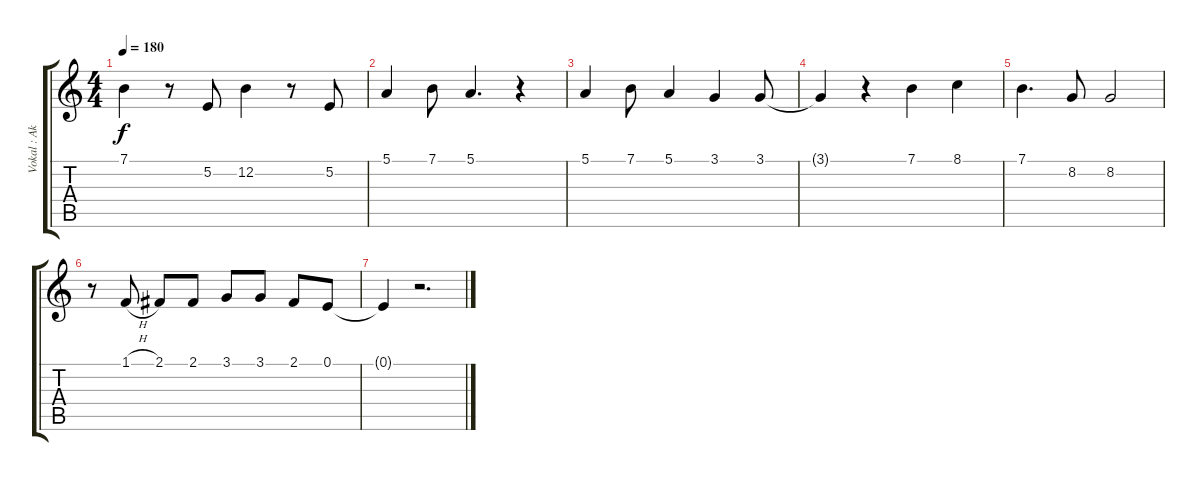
\track ("Vokal : Akiyama Mio" "Vokal : Ak") {instrument clarinet}
\staff {score tabs}
\tuning (E4 B3 G3 D3 A2 E2) {hide}
\ts (4 4)
\tempo 180
\clef g2
\ks c
7.1.4{dy f} r.8 5.2.8 12.2.4 r.8 5.2.8 |
5.1.4 7.1.8 5.1.4{d} r.4 |
5.1.4 7.1.8 5.1.4 3.1.4 3.1.8 |
3.1{t}.4 r.4 7.1.4 8.1.4 |
7.1.4{d} 8.2.8 8.2.2 |
r.8 1.1{h}.8 2.1.8 2.1.8 3.1.8 3.1.8 2.1.8 0.1.8 |
0.1{t}.4 r.2{d}
